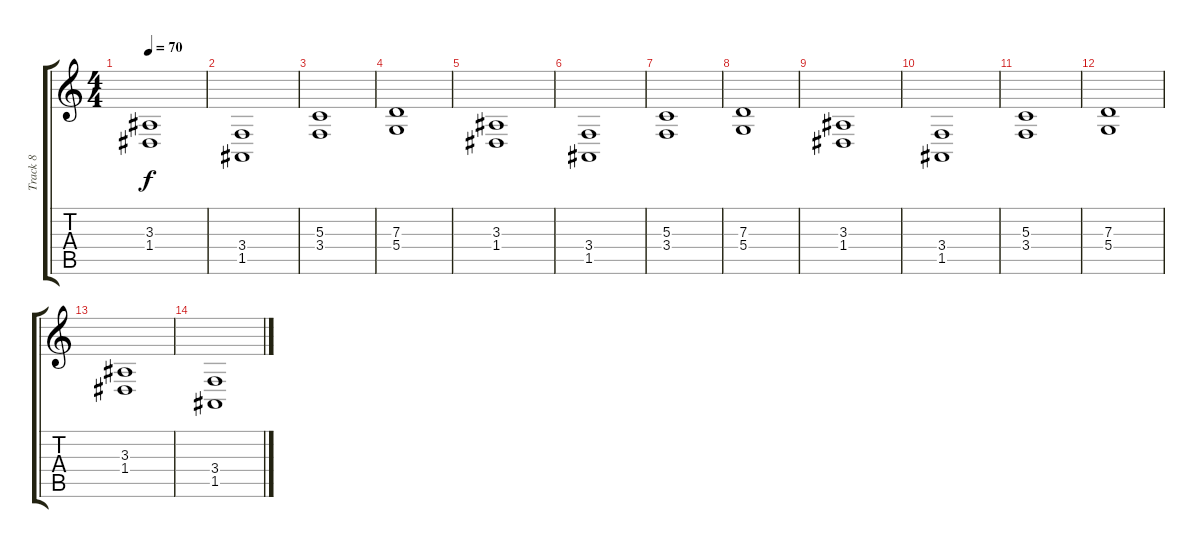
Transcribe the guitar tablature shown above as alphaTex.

\track ("Track 8" "Track 8") {instrument harpsichord}
\staff {score tabs}
\tuning (E4 B3 G3 D3 A2 E2) {hide}
\ts (4 4)
\tempo 70
\clef g2
\ks c
(3.3 1.4).1{dy f} |
(3.4 1.5).1 |
(5.3 3.4).1 |
(7.3 5.4).1 |
(3.3 1.4).1 |
(3.4 1.5).1 |
(5.3 3.4).1 |
(7.3 5.4).1 |
(3.3 1.4).1 |
(3.4 1.5).1 |
(5.3 3.4).1 |
(7.3 5.4).1 |
(3.3 1.4).1 |
(3.4 1.5).1
